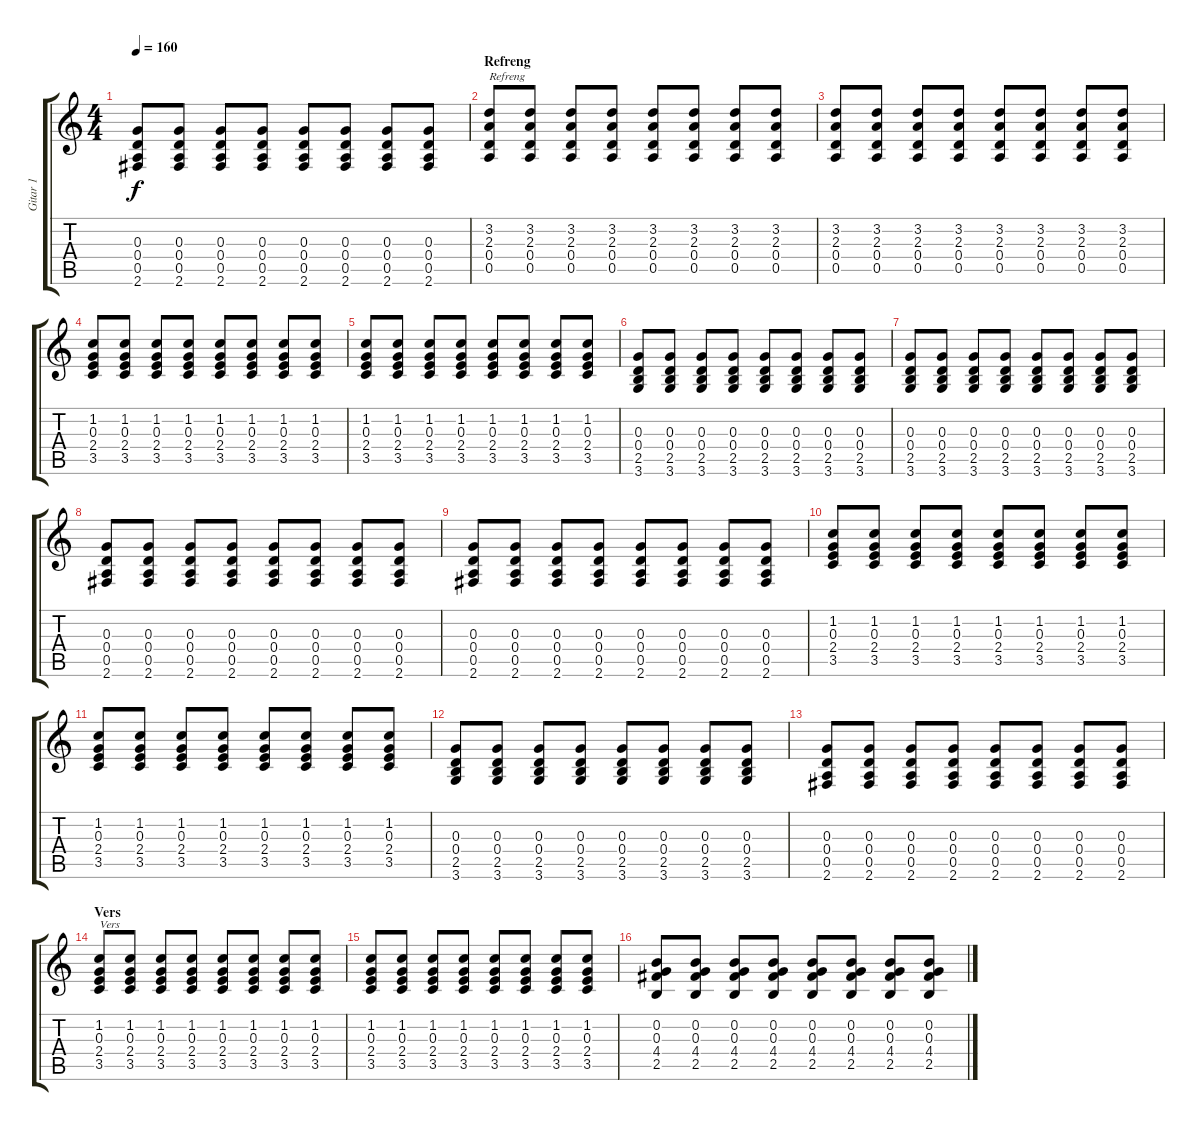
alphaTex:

\track ("Gitar 1" "Gitar 1") {instrument overdrivenguitar}
\staff {score tabs}
\tuning (E4 B3 G3 D3 A2 E2) {hide}
\ts (4 4)
\tempo 160
\clef g2
\ks c
(0.3 0.4 0.5 2.6).8{dy f} (0.3 0.4 0.5 2.6).8 (0.3 0.4 0.5 2.6).8 (0.3 0.4 0.5 2.6).8 (0.3 0.4 0.5 2.6).8 (0.3 0.4 0.5 2.6).8 (0.3 0.4 0.5 2.6).8 (0.3 0.4 0.5 2.6).8 |
\section ("" "Refreng")
(3.2 2.3 0.4 0.5).8{txt "Refreng"} (3.2 2.3 0.4 0.5).8 (3.2 2.3 0.4 0.5).8 (3.2 2.3 0.4 0.5).8 (3.2 2.3 0.4 0.5).8 (3.2 2.3 0.4 0.5).8 (3.2 2.3 0.4 0.5).8 (3.2 2.3 0.4 0.5).8 |
(3.2 2.3 0.4 0.5).8 (3.2 2.3 0.4 0.5).8 (3.2 2.3 0.4 0.5).8 (3.2 2.3 0.4 0.5).8 (3.2 2.3 0.4 0.5).8 (3.2 2.3 0.4 0.5).8 (3.2 2.3 0.4 0.5).8 (3.2 2.3 0.4 0.5).8 |
(1.2 0.3 2.4 3.5).8 (1.2 0.3 2.4 3.5).8 (1.2 0.3 2.4 3.5).8 (1.2 0.3 2.4 3.5).8 (1.2 0.3 2.4 3.5).8 (1.2 0.3 2.4 3.5).8 (1.2 0.3 2.4 3.5).8 (1.2 0.3 2.4 3.5).8 |
(1.2 0.3 2.4 3.5).8 (1.2 0.3 2.4 3.5).8 (1.2 0.3 2.4 3.5).8 (1.2 0.3 2.4 3.5).8 (1.2 0.3 2.4 3.5).8 (1.2 0.3 2.4 3.5).8 (1.2 0.3 2.4 3.5).8 (1.2 0.3 2.4 3.5).8 |
(0.3 0.4 2.5 3.6).8 (0.3 0.4 2.5 3.6).8 (0.3 0.4 2.5 3.6).8 (0.3 0.4 2.5 3.6).8 (0.3 0.4 2.5 3.6).8 (0.3 0.4 2.5 3.6).8 (0.3 0.4 2.5 3.6).8 (0.3 0.4 2.5 3.6).8 |
(0.3 0.4 2.5 3.6).8 (0.3 0.4 2.5 3.6).8 (0.3 0.4 2.5 3.6).8 (0.3 0.4 2.5 3.6).8 (0.3 0.4 2.5 3.6).8 (0.3 0.4 2.5 3.6).8 (0.3 0.4 2.5 3.6).8 (0.3 0.4 2.5 3.6).8 |
(0.3 0.4 0.5 2.6).8 (0.3 0.4 0.5 2.6).8 (0.3 0.4 0.5 2.6).8 (0.3 0.4 0.5 2.6).8 (0.3 0.4 0.5 2.6).8 (0.3 0.4 0.5 2.6).8 (0.3 0.4 0.5 2.6).8 (0.3 0.4 0.5 2.6).8 |
(0.3 0.4 0.5 2.6).8 (0.3 0.4 0.5 2.6).8 (0.3 0.4 0.5 2.6).8 (0.3 0.4 0.5 2.6).8 (0.3 0.4 0.5 2.6).8 (0.3 0.4 0.5 2.6).8 (0.3 0.4 0.5 2.6).8 (0.3 0.4 0.5 2.6).8 |
(1.2 0.3 2.4 3.5).8 (1.2 0.3 2.4 3.5).8 (1.2 0.3 2.4 3.5).8 (1.2 0.3 2.4 3.5).8 (1.2 0.3 2.4 3.5).8 (1.2 0.3 2.4 3.5).8 (1.2 0.3 2.4 3.5).8 (1.2 0.3 2.4 3.5).8 |
(1.2 0.3 2.4 3.5).8 (1.2 0.3 2.4 3.5).8 (1.2 0.3 2.4 3.5).8 (1.2 0.3 2.4 3.5).8 (1.2 0.3 2.4 3.5).8 (1.2 0.3 2.4 3.5).8 (1.2 0.3 2.4 3.5).8 (1.2 0.3 2.4 3.5).8 |
(0.3 0.4 2.5 3.6).8 (0.3 0.4 2.5 3.6).8 (0.3 0.4 2.5 3.6).8 (0.3 0.4 2.5 3.6).8 (0.3 0.4 2.5 3.6).8 (0.3 0.4 2.5 3.6).8 (0.3 0.4 2.5 3.6).8 (0.3 0.4 2.5 3.6).8 |
(0.3 0.4 0.5 2.6).8 (0.3 0.4 0.5 2.6).8 (0.3 0.4 0.5 2.6).8 (0.3 0.4 0.5 2.6).8 (0.3 0.4 0.5 2.6).8 (0.3 0.4 0.5 2.6).8 (0.3 0.4 0.5 2.6).8 (0.3 0.4 0.5 2.6).8 |
\section ("" "Vers")
(1.2 0.3 2.4 3.5).8{txt "Vers"} (1.2 0.3 2.4 3.5).8 (1.2 0.3 2.4 3.5).8 (1.2 0.3 2.4 3.5).8 (1.2 0.3 2.4 3.5).8 (1.2 0.3 2.4 3.5).8 (1.2 0.3 2.4 3.5).8 (1.2 0.3 2.4 3.5).8 |
(1.2 0.3 2.4 3.5).8 (1.2 0.3 2.4 3.5).8 (1.2 0.3 2.4 3.5).8 (1.2 0.3 2.4 3.5).8 (1.2 0.3 2.4 3.5).8 (1.2 0.3 2.4 3.5).8 (1.2 0.3 2.4 3.5).8 (1.2 0.3 2.4 3.5).8 |
(0.2 0.3 4.4 2.5).8 (0.2 0.3 4.4 2.5).8 (0.2 0.3 4.4 2.5).8 (0.2 0.3 4.4 2.5).8 (0.2 0.3 4.4 2.5).8 (0.2 0.3 4.4 2.5).8 (0.2 0.3 4.4 2.5).8 (0.2 0.3 4.4 2.5).8
